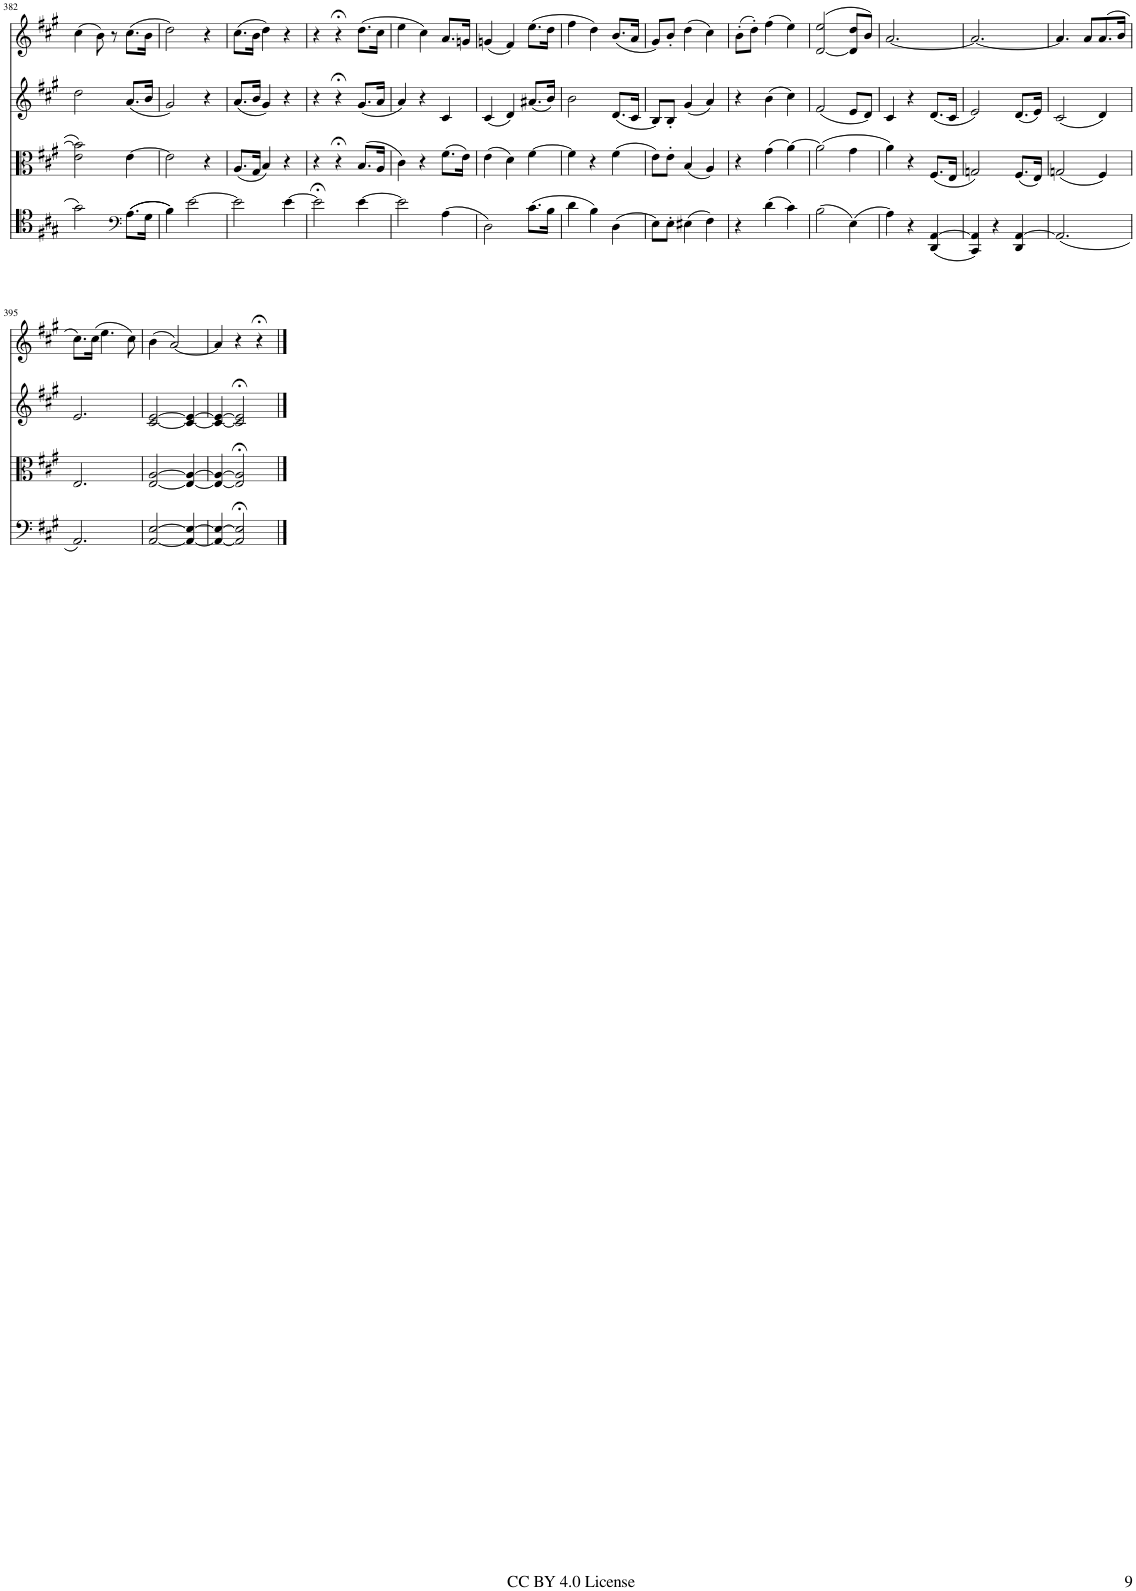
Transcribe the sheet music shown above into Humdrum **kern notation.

**kern	**kern	**kern	**kern
*part4	*part3	*part2	*part1
*staff4	*staff3	*staff2	*staff1
*I"Cello	*I"Viola	*I"Violin II	*I"Violin I
*	*I'Vla	*I'Vln	*I'Vln
!!LO:PB:g=z
*clefC4	*clefC3	*clefG2	*clefG2
*k[f#c#g#]	*k[f#c#g#]	*k[f#c#g#]	*k[f#c#g#]
*M3/4	*M3/4	*M3/4	*M3/4
=382	=382	=382	=382
2g#\	2e\ 2b\]	2dd\	(4cc#\
.	.	.	8b\)
.	.	.	8r
*clefF4	*	*	*
((8.A\L	[4e\	(8.a/L	(8.cc#\L
16G#\Jk	.	16b/Jk	16b\Jk
=383	=383	=383	=383
4B\))	2e\]	2g#/)	2dd\)
[2e\	.	.	.
.	4r	4r	4r
=384	=384	=384	=384
2e\]	(8.A/L	(8.a/L	(8.cc#\L
.	16G#/Jk	16b/Jk	16b\Jk
.	4B/)	4g#/)	4dd\)
[4e\	4r	4r	4r
=385	=385	=385	=385
2e;<\]	4r	4r	4r
.	4r;<	4r;<	4r;<
[4e\	(8.B/L	(8.g#/L	(8.dd\L
.	16A/Jk	16a/Jk	16cc#\Jk
=386	=386	=386	=386
2e\]	4c#\)	4a/)	4ee\
.	4r	4r	4cc#\)
(4A\	(8.f#\L	4c#/	8.a/L
.	16e\Jk)	.	16gn/Jk
=387	=387	=387	=387
2D\)	(4e\	(4c#/	(4gn/
.	4d\)	4d/)	4f#/)
(8.c#\L	[4f#\	(8.a#X/L	(8.ee\L
16B\Jk	.	16b/Jk)	16dd\Jk
=388	=388	=388	=388
4d\	4f#\]	2b\	4ff#\
4B\)	4r	.	4dd\)
(4D\	(4f#\	(8.d/L	(8.b/L
.	.	16c#/Jk	16a/Jk
=389	=389	=389	=389
8E\L)	8e\L)	8B/L)	8g#/L)
8E'\J	8e'\J	8B'/J	8b'/J
(4E#X\	(4B/	(4g#/	(4dd\
4F#\)	4A/)	4a/)	4cc#\)
=390	=390	=390	=390
4r	4r	4r	(8b'\L
.	.	.	8dd'\J)
(4d\	(4g#\	(4b\	(4ff#\
4c#\)	[4a\)	4cc#\)	4ee\)
=391	=391	=391	=391
(2B\	(2a\]	(2f#/	(>[2d/ 2ee/
(4E\)	4g#\	8e/L	8d/] 8dd/L
.	.	8d/J)	8b/J)
=392	=392	=392	=392
4A\)	4a\)	4c#/	[2.a/
4r	4r	4r	.
(4DD/ [4AA/	(8.F#/L	(8.d/L	.
.	16E/Jk	16c#/Jk	.
=393	=393	=393	=393
4CC#/ 4AA/])	2Gn/)	2e/)	2.a/_
4r	.	.	.
4DD/ [4AA/	(8.F#/L	(8.d/L	.
.	16E/Jk)	16e/Jk)	.
=394	=394	=394	=394
(2.AA/]	(2Gn/	(2c#/	4.a/]
.	.	.	8a/L
.	4F#/)	4d/)	(8.a/
.	.	.	16b/Jk
!!LO:LB:g=z
=395	=395	=395	=395
2.AA/)	2.E/	2.e/	8.cc#\L)
.	.	.	(16cc#\Jk
.	.	.	4.ee\
.	.	.	8cc#\)
=396	=396	=396	=396
[2AA/ [2E/	[2E/ [2A/	[2c#/ [2e/	(4b\
.	.	.	[2a/)
4AA/_ 4E/_	4E/_ 4A/_	4c#/_ 4e/_	.
=397	=397	=397	=397
4AA/_ 4E/_	4E/_ 4A/_	4c#/_ 4e/_	4a/]
2AA/];< 2E/];<	2E/];< 2A/];<	2c#/];< 2e/];<	4r
.	.	.	4r;<
==	==	==	==
*-	*-	*-	*-
